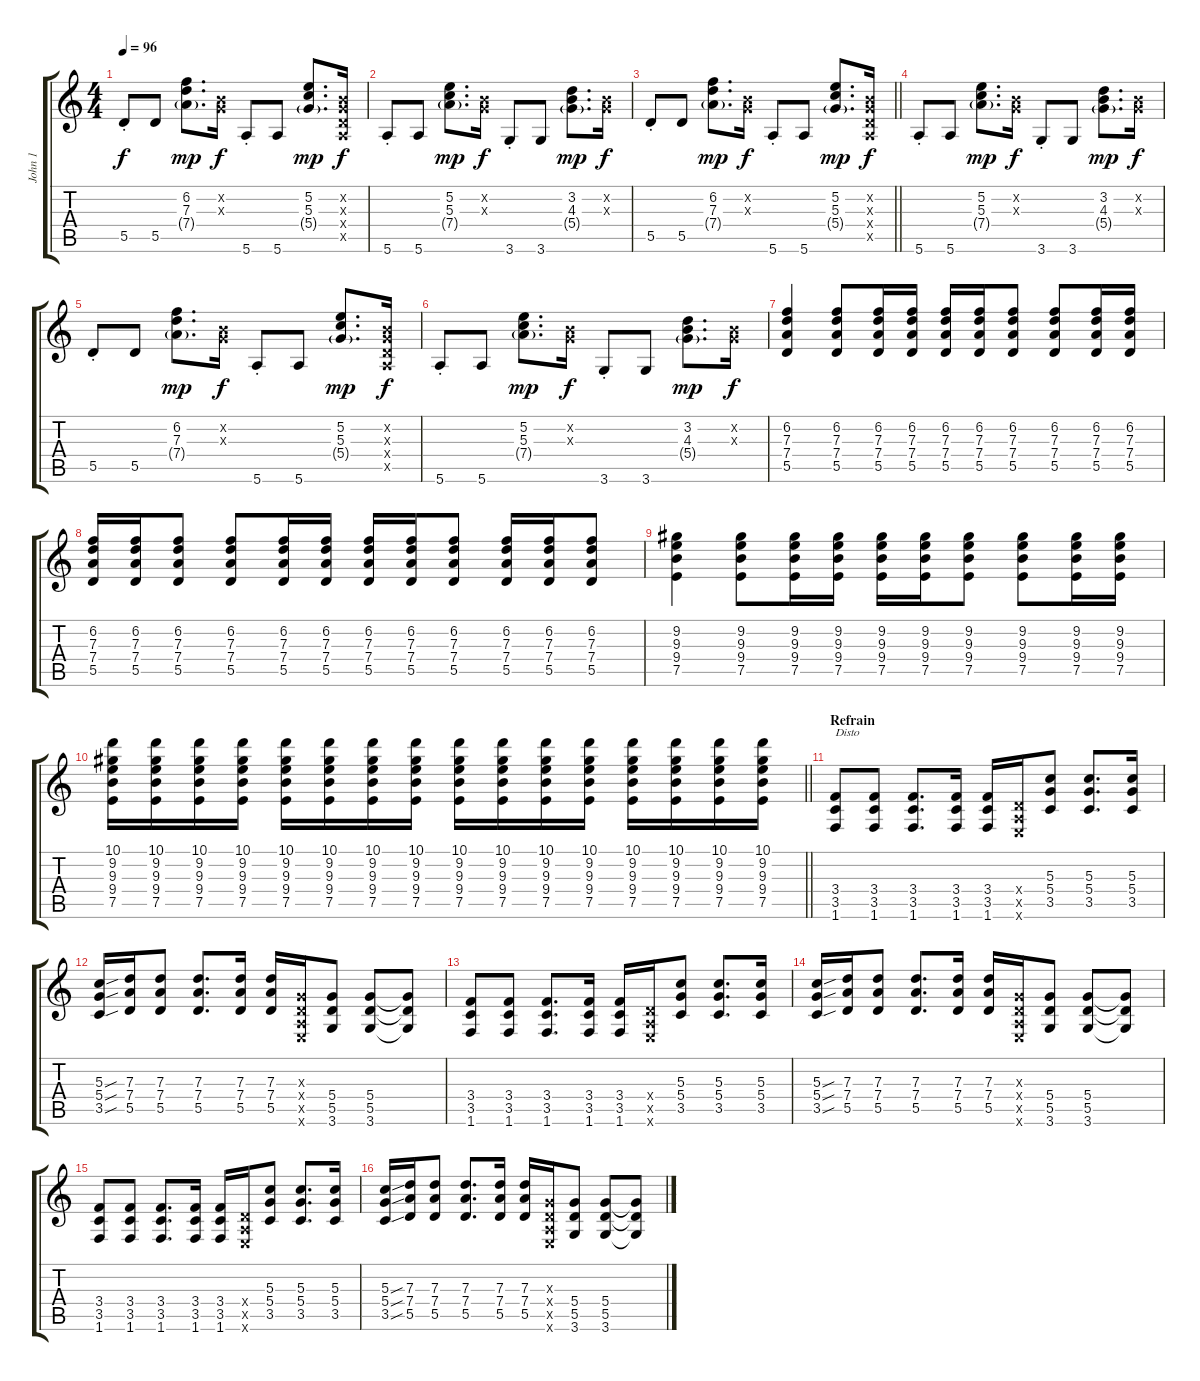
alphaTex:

\track ("John 1" "John 1") {instrument electricguitarclean}
\staff {score tabs}
\tuning (E4 B3 G3 D3 A2 E2) {hide}
\ts (4 4)
\tempo 96
\clef g2
\ks c
5.5{st}.8{dy f} 5.5.8 (6.2 7.3 7.4{g}).8{d dy mp} (0.2{x} 0.3{x}).16{dy f} 5.6{st}.8 5.6.8 (5.2 5.3 5.4{g}).8{d dy mp} (0.2{x} 0.3{x} 0.4{x} 0.5{x}).16{dy f} |
5.6{st}.8 5.6.8 (5.2 5.3 7.4{g}).8{d dy mp} (0.2{x} 0.3{x}).16{dy f} 3.6{st}.8 3.6.8 (3.2 4.3 5.4{g}).8{d dy mp} (0.2{x} 0.3{x}).16{dy f} |
\barLineRight lightlight
5.5{st}.8 5.5.8 (6.2 7.3 7.4{g}).8{d dy mp} (0.2{x} 0.3{x}).16{dy f} 5.6{st}.8 5.6.8 (5.2 5.3 5.4{g}).8{d dy mp} (0.2{x} 0.3{x} 0.4{x} 0.5{x}).16{dy f} |
5.6{st}.8 5.6.8 (5.2 5.3 7.4{g}).8{d dy mp} (0.2{x} 0.3{x}).16{dy f} 3.6{st}.8 3.6.8 (3.2 4.3 5.4{g}).8{d dy mp} (0.2{x} 0.3{x}).16{dy f} |
5.5{st}.8 5.5.8 (6.2 7.3 7.4{g}).8{d dy mp} (0.2{x} 0.3{x}).16{dy f} 5.6{st}.8 5.6.8 (5.2 5.3 5.4{g}).8{d dy mp} (0.2{x} 0.3{x} 0.4{x} 0.5{x}).16{dy f} |
5.6{st}.8 5.6.8 (5.2 5.3 7.4{g}).8{d dy mp} (0.2{x} 0.3{x}).16{dy f} 3.6{st}.8 3.6.8 (3.2 4.3 5.4{g}).8{d dy mp} (0.2{x} 0.3{x}).16{dy f} |
(6.2 7.3 7.4 5.5).4 (6.2 7.3 7.4 5.5).8 (6.2 7.3 7.4 5.5).16 (6.2 7.3 7.4 5.5).16 (6.2 7.3 7.4 5.5).16 (6.2 7.3 7.4 5.5).16 (6.2 7.3 7.4 5.5).8 (6.2 7.3 7.4 5.5).8 (6.2 7.3 7.4 5.5).16 (6.2 7.3 7.4 5.5).16 |
(6.2 7.3 7.4 5.5).16 (6.2 7.3 7.4 5.5).16 (6.2 7.3 7.4 5.5).8 (6.2 7.3 7.4 5.5).8 (6.2 7.3 7.4 5.5).16 (6.2 7.3 7.4 5.5).16 (6.2 7.3 7.4 5.5).16 (6.2 7.3 7.4 5.5).16 (6.2 7.3 7.4 5.5).8 (6.2 7.3 7.4 5.5).16 (6.2 7.3 7.4 5.5).16 (6.2 7.3 7.4 5.5).8 |
(9.2 9.3 9.4 7.5).4 (9.2 9.3 9.4 7.5).8 (9.2 9.3 9.4 7.5).16 (9.2 9.3 9.4 7.5).16 (9.2 9.3 9.4 7.5).16 (9.2 9.3 9.4 7.5).16 (9.2 9.3 9.4 7.5).8 (9.2 9.3 9.4 7.5).8 (9.2 9.3 9.4 7.5).16 (9.2 9.3 9.4 7.5).16 |
\barLineRight lightlight
(10.1 9.2 9.3 9.4 7.5).16 (10.1 9.2 9.3 9.4 7.5).16 (10.1 9.2 9.3 9.4 7.5).16 (10.1 9.2 9.3 9.4 7.5).16 (10.1 9.2 9.3 9.4 7.5).16 (10.1 9.2 9.3 9.4 7.5).16 (10.1 9.2 9.3 9.4 7.5).16 (10.1 9.2 9.3 9.4 7.5).16 (10.1 9.2 9.3 9.4 7.5).16 (10.1 9.2 9.3 9.4 7.5).16 (10.1 9.2 9.3 9.4 7.5).16 (10.1 9.2 9.3 9.4 7.5).16 (10.1 9.2 9.3 9.4 7.5).16 (10.1 9.2 9.3 9.4 7.5).16 (10.1 9.2 9.3 9.4 7.5).16 (10.1 9.2 9.3 9.4 7.5).16 |
\section ("" "Refrain")
(3.4 3.5 1.6).8{txt "Disto" volume 16 instrument distortionguitar} (3.4 3.5 1.6).8 (3.4 3.5 1.6).8{d} (3.4 3.5 1.6).16 (3.4 3.5 1.6).16 (0.4{x} 0.5{x} 0.6{x}).16 (5.3 5.4 3.5).8 (5.3 5.4 3.5).8{d} (5.3 5.4 3.5).16 |
(5.3{sou} 5.4{sou} 3.5{sou}).16 (7.3 7.4 5.5).16 (7.3 7.4 5.5).8 (7.3 7.4 5.5).8{d} (7.3 7.4 5.5).16 (7.3 7.4 5.5).16 (0.3{x} 0.4{x} 0.5{x} 0.6{x}).16 (5.4 5.5 3.6).8 (5.4 5.5 3.6).8 (5.4{t} 5.5{t} 3.6{t}).8 |
(3.4 3.5 1.6).8 (3.4 3.5 1.6).8 (3.4 3.5 1.6).8{d} (3.4 3.5 1.6).16 (3.4 3.5 1.6).16 (0.4{x} 0.5{x} 0.6{x}).16 (5.3 5.4 3.5).8 (5.3 5.4 3.5).8{d} (5.3 5.4 3.5).16 |
(5.3{sou} 5.4{sou} 3.5{sou}).16 (7.3 7.4 5.5).16 (7.3 7.4 5.5).8 (7.3 7.4 5.5).8{d} (7.3 7.4 5.5).16 (7.3 7.4 5.5).16 (0.3{x} 0.4{x} 0.5{x} 0.6{x}).16 (5.4 5.5 3.6).8 (5.4 5.5 3.6).8 (5.4{t} 5.5{t} 3.6{t}).8 |
(3.4 3.5 1.6).8 (3.4 3.5 1.6).8 (3.4 3.5 1.6).8{d} (3.4 3.5 1.6).16 (3.4 3.5 1.6).16 (0.4{x} 0.5{x} 0.6{x}).16 (5.3 5.4 3.5).8 (5.3 5.4 3.5).8{d} (5.3 5.4 3.5).16 |
(5.3{sou} 5.4{sou} 3.5{sou}).16 (7.3 7.4 5.5).16 (7.3 7.4 5.5).8 (7.3 7.4 5.5).8{d} (7.3 7.4 5.5).16 (7.3 7.4 5.5).16 (0.3{x} 0.4{x} 0.5{x} 0.6{x}).16 (5.4 5.5 3.6).8 (5.4 5.5 3.6).8 (5.4{t} 5.5{t} 3.6{t}).8
